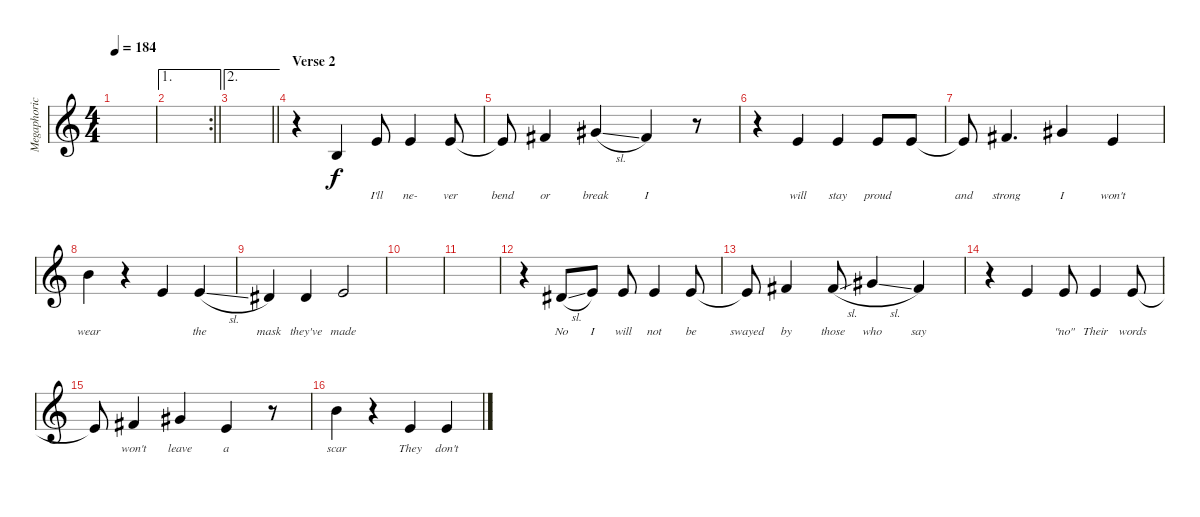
\track ("Megaphoric (Vocals)" "Megaphoric") {instrument altosax}
\staff {score}
\tuning (E4 B3 G3 D3 A2 E2) {hide}
\ts (4 4)
\tempo 184
\clef g2
\ks c
|
\ae 1
\rc 2
\barLineRight lightlight
|
\ae 2
\barLineRight lightlight
|
\section ("" "Verse 2")
r.4 4.3.4{lyrics (0 "") lyrics (1 "") lyrics (2 "") lyrics (3 "") lyrics (4 "")} 5.2.8{lyrics (0 "I'll") lyrics (1 "") lyrics (2 "") lyrics (3 "") lyrics (4 "")} 5.2.4{lyrics (0 "ne-") lyrics (1 "") lyrics (2 "") lyrics (3 "") lyrics (4 "")} 5.2.8{lyrics (0 "ver") lyrics (1 "") lyrics (2 "") lyrics (3 "") lyrics (4 "")} |
5.2{t}.8{lyrics (0 "bend") lyrics (1 "") lyrics (2 "") lyrics (3 "") lyrics (4 "")} 7.2.4{lyrics (0 "or") lyrics (1 "") lyrics (2 "") lyrics (3 "") lyrics (4 "")} 9.2{sl}.4{lyrics (0 "break") lyrics (1 "") lyrics (2 "") lyrics (3 "") lyrics (4 "")} 7.2.4{lyrics (0 "I") lyrics (1 "") lyrics (2 "") lyrics (3 "") lyrics (4 "")} r.8 |
r.4 5.2.4{lyrics (0 "will") lyrics (1 "") lyrics (2 "") lyrics (3 "") lyrics (4 "")} 5.2.4{lyrics (0 "stay") lyrics (1 "") lyrics (2 "") lyrics (3 "") lyrics (4 "")} 5.2.8{lyrics (0 "proud") lyrics (1 "") lyrics (2 "") lyrics (3 "") lyrics (4 "")} 5.2.8{lyrics (0 "") lyrics (1 "") lyrics (2 "") lyrics (3 "") lyrics (4 "")} |
5.2{t}.8{lyrics (0 "and") lyrics (1 "") lyrics (2 "") lyrics (3 "") lyrics (4 "")} 7.2.4{d lyrics (0 "strong") lyrics (1 "") lyrics (2 "") lyrics (3 "") lyrics (4 "")} 9.2.4{lyrics (0 "I") lyrics (1 "") lyrics (2 "") lyrics (3 "") lyrics (4 "")} 5.2.4{lyrics (0 "won't") lyrics (1 "") lyrics (2 "") lyrics (3 "") lyrics (4 "")} |
7.1.4{lyrics (0 "wear") lyrics (1 "") lyrics (2 "") lyrics (3 "") lyrics (4 "")} r.4 5.2.4{lyrics (0 "") lyrics (1 "") lyrics (2 "") lyrics (3 "") lyrics (4 "")} 5.2{sl}.4{lyrics (0 "the") lyrics (1 "") lyrics (2 "") lyrics (3 "") lyrics (4 "")} |
4.2.4{lyrics (0 "mask") lyrics (1 "") lyrics (2 "") lyrics (3 "") lyrics (4 "")} 4.2.4{lyrics (0 "they've") lyrics (1 "") lyrics (2 "") lyrics (3 "") lyrics (4 "")} 5.2.2{lyrics (0 "made") lyrics (1 "") lyrics (2 "") lyrics (3 "") lyrics (4 "")} |
|
|
r.4 4.2{sl}.8{lyrics (0 "No") lyrics (1 "") lyrics (2 "") lyrics (3 "") lyrics (4 "")} 5.2.8{lyrics (0 "I") lyrics (1 "") lyrics (2 "") lyrics (3 "") lyrics (4 "")} 5.2.8{lyrics (0 "will") lyrics (1 "") lyrics (2 "") lyrics (3 "") lyrics (4 "")} 5.2.4{lyrics (0 "not") lyrics (1 "") lyrics (2 "") lyrics (3 "") lyrics (4 "")} 5.2.8{lyrics (0 "be") lyrics (1 "") lyrics (2 "") lyrics (3 "") lyrics (4 "")} |
5.2{t}.8{lyrics (0 "swayed") lyrics (1 "") lyrics (2 "") lyrics (3 "") lyrics (4 "")} 7.2.4{lyrics (0 "by") lyrics (1 "") lyrics (2 "") lyrics (3 "") lyrics (4 "")} 7.2{sl}.8{lyrics (0 "those") lyrics (1 "") lyrics (2 "") lyrics (3 "") lyrics (4 "")} 9.2{sl}.4{lyrics (0 "who") lyrics (1 "") lyrics (2 "") lyrics (3 "") lyrics (4 "")} 7.2.4{lyrics (0 "say") lyrics (1 "") lyrics (2 "") lyrics (3 "") lyrics (4 "")} |
r.4 5.2.4{lyrics (0 "") lyrics (1 "") lyrics (2 "") lyrics (3 "") lyrics (4 "")} 5.2.8{lyrics (0 "\"no\"") lyrics (1 "") lyrics (2 "") lyrics (3 "") lyrics (4 "")} 5.2.4{lyrics (0 "Their") lyrics (1 "") lyrics (2 "") lyrics (3 "") lyrics (4 "")} 5.2.8{lyrics (0 "words") lyrics (1 "") lyrics (2 "") lyrics (3 "") lyrics (4 "")} |
5.2{t}.8{lyrics (0 "") lyrics (1 "") lyrics (2 "") lyrics (3 "") lyrics (4 "")} 7.2.4{lyrics (0 "won't") lyrics (1 "") lyrics (2 "") lyrics (3 "") lyrics (4 "")} 9.2.4{lyrics (0 "leave") lyrics (1 "") lyrics (2 "") lyrics (3 "") lyrics (4 "")} 5.2.4{lyrics (0 "a") lyrics (1 "") lyrics (2 "") lyrics (3 "") lyrics (4 "")} r.8 |
7.1.4{lyrics (0 "scar") lyrics (1 "") lyrics (2 "") lyrics (3 "") lyrics (4 "")} r.4 5.2.4{lyrics (0 "They") lyrics (1 "") lyrics (2 "") lyrics (3 "") lyrics (4 "")} 5.2{sl}.4{lyrics (0 "don't") lyrics (1 "") lyrics (2 "") lyrics (3 "") lyrics (4 "")}
